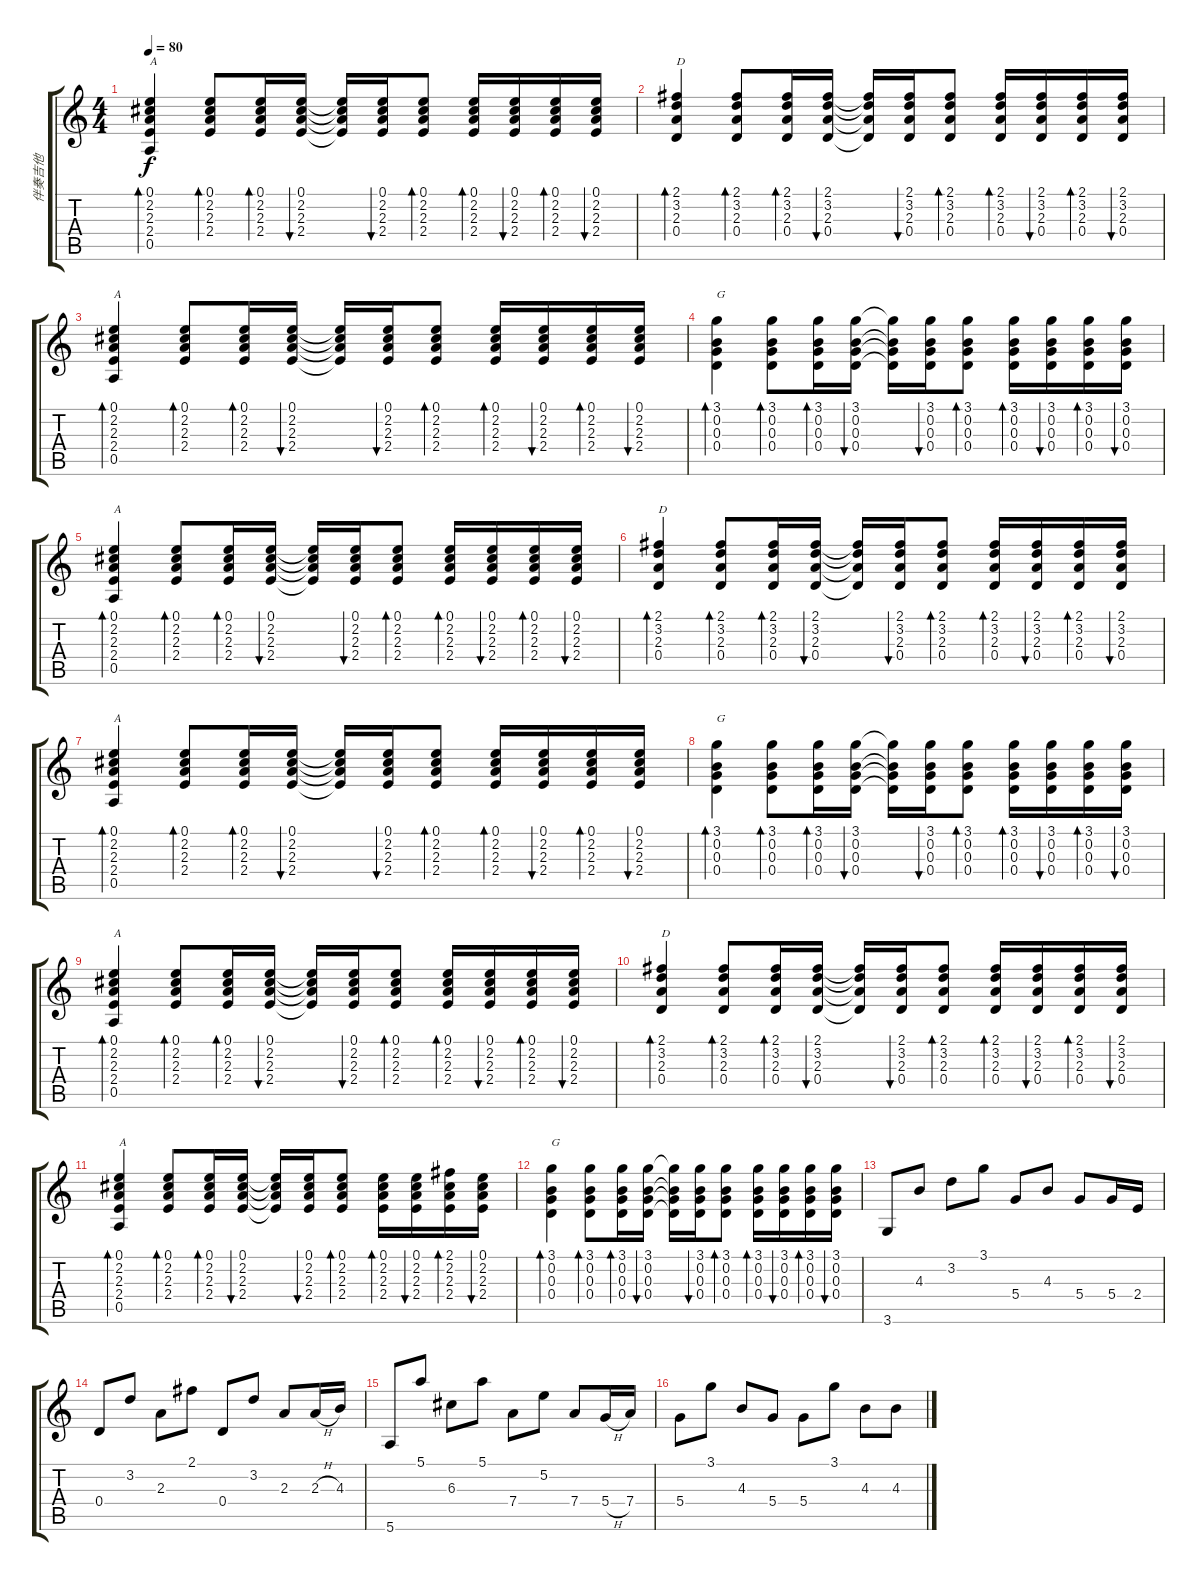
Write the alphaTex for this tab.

\track ("伴奏吉他" "伴奏吉他") {instrument acousticguitarsteel}
\staff {score tabs}
\tuning (E4 B3 G3 D3 A2 E2) {hide}
\ts (4 4)
\tempo 80
\clef g2
\ks c
(0.1 2.2 2.3 2.4 0.5).4{bd 30 txt "A" dy f} (0.1 2.2 2.3 2.4).8{bd 30} (0.1 2.2 2.3 2.4).16{bd 30} (0.1 2.2 2.3 2.4).16{bu 30} (0.1{t} 2.2{t} 2.3{t} 2.4{t}).16 (0.1 2.2 2.3 2.4).16{bu 30} (0.1 2.2 2.3 2.4).8{bd 30} (0.1 2.2 2.3 2.4).16{bd 30} (0.1 2.2 2.3 2.4).16{bu 30} (0.1 2.2 2.3 2.4).16{bd 30} (0.1 2.2 2.3 2.4).16{bu 30} |
(2.1 3.2 2.3 0.4).4{bd 30 txt "D"} (2.1 3.2 2.3 0.4).8{bd 30} (2.1 3.2 2.3 0.4).16{bd 30} (2.1 3.2 2.3 0.4).16{bu 30} (2.1{t} 3.2{t} 2.3{t} 0.4{t}).16 (2.1 3.2 2.3 0.4).16{bu 30} (2.1 3.2 2.3 0.4).8{bd 30} (2.1 3.2 2.3 0.4).16{bd 30} (2.1 3.2 2.3 0.4).16{bu 30} (2.1 3.2 2.3 0.4).16{bd 30} (2.1 3.2 2.3 0.4).16{bu 30} |
(0.1 2.2 2.3 2.4 0.5).4{bd 30 txt "A"} (0.1 2.2 2.3 2.4).8{bd 30} (0.1 2.2 2.3 2.4).16{bd 30} (0.1 2.2 2.3 2.4).16{bu 30} (0.1{t} 2.2{t} 2.3{t} 2.4{t}).16 (0.1 2.2 2.3 2.4).16{bu 30} (0.1 2.2 2.3 2.4).8{bd 30} (0.1 2.2 2.3 2.4).16{bd 30} (0.1 2.2 2.3 2.4).16{bu 30} (0.1 2.2 2.3 2.4).16{bd 30} (0.1 2.2 2.3 2.4).16{bu 30} |
(3.1 0.2 0.3 0.4).4{bd 30 txt "G"} (3.1 0.2 0.3 0.4).8{bd 30} (3.1 0.2 0.3 0.4).16{bd 30} (3.1 0.2 0.3 0.4).16{bu 30} (3.1{t} 0.2{t} 0.3{t} 0.4{t}).16 (3.1 0.2 0.3 0.4).16{bu 30} (3.1 0.2 0.3 0.4).8{bd 30} (3.1 0.2 0.3 0.4).16{bd 30} (3.1 0.2 0.3 0.4).16{bu 30} (3.1 0.2 0.3 0.4).16{bd 30} (3.1 0.2 0.3 0.4).16{bu 30} |
(0.1 2.2 2.3 2.4 0.5).4{bd 30 txt "A"} (0.1 2.2 2.3 2.4).8{bd 30} (0.1 2.2 2.3 2.4).16{bd 30} (0.1 2.2 2.3 2.4).16{bu 30} (0.1{t} 2.2{t} 2.3{t} 2.4{t}).16 (0.1 2.2 2.3 2.4).16{bu 30} (0.1 2.2 2.3 2.4).8{bd 30} (0.1 2.2 2.3 2.4).16{bd 30} (0.1 2.2 2.3 2.4).16{bu 30} (0.1 2.2 2.3 2.4).16{bd 30} (0.1 2.2 2.3 2.4).16{bu 30} |
(2.1 3.2 2.3 0.4).4{bd 30 txt "D"} (2.1 3.2 2.3 0.4).8{bd 30} (2.1 3.2 2.3 0.4).16{bd 30} (2.1 3.2 2.3 0.4).16{bu 30} (2.1{t} 3.2{t} 2.3{t} 0.4{t}).16 (2.1 3.2 2.3 0.4).16{bu 30} (2.1 3.2 2.3 0.4).8{bd 30} (2.1 3.2 2.3 0.4).16{bd 30} (2.1 3.2 2.3 0.4).16{bu 30} (2.1 3.2 2.3 0.4).16{bd 30} (2.1 3.2 2.3 0.4).16{bu 30} |
(0.1 2.2 2.3 2.4 0.5).4{bd 30 txt "A"} (0.1 2.2 2.3 2.4).8{bd 30} (0.1 2.2 2.3 2.4).16{bd 30} (0.1 2.2 2.3 2.4).16{bu 30} (0.1{t} 2.2{t} 2.3{t} 2.4{t}).16 (0.1 2.2 2.3 2.4).16{bu 30} (0.1 2.2 2.3 2.4).8{bd 30} (0.1 2.2 2.3 2.4).16{bd 30} (0.1 2.2 2.3 2.4).16{bu 30} (0.1 2.2 2.3 2.4).16{bd 30} (0.1 2.2 2.3 2.4).16{bu 30} |
(3.1 0.2 0.3 0.4).4{bd 30 txt "G"} (3.1 0.2 0.3 0.4).8{bd 30} (3.1 0.2 0.3 0.4).16{bd 30} (3.1 0.2 0.3 0.4).16{bu 30} (3.1{t} 0.2{t} 0.3{t} 0.4{t}).16 (3.1 0.2 0.3 0.4).16{bu 30} (3.1 0.2 0.3 0.4).8{bd 30} (3.1 0.2 0.3 0.4).16{bd 30} (3.1 0.2 0.3 0.4).16{bu 30} (3.1 0.2 0.3 0.4).16{bd 30} (3.1 0.2 0.3 0.4).16{bu 30} |
(0.1 2.2 2.3 2.4 0.5).4{bd 30 txt "A"} (0.1 2.2 2.3 2.4).8{bd 30} (0.1 2.2 2.3 2.4).16{bd 30} (0.1 2.2 2.3 2.4).16{bu 30} (0.1{t} 2.2{t} 2.3{t} 2.4{t}).16 (0.1 2.2 2.3 2.4).16{bu 30} (0.1 2.2 2.3 2.4).8{bd 30} (0.1 2.2 2.3 2.4).16{bd 30} (0.1 2.2 2.3 2.4).16{bu 30} (0.1 2.2 2.3 2.4).16{bd 30} (0.1 2.2 2.3 2.4).16{bu 30} |
(2.1 3.2 2.3 0.4).4{bd 30 txt "D"} (2.1 3.2 2.3 0.4).8{bd 30} (2.1 3.2 2.3 0.4).16{bd 30} (2.1 3.2 2.3 0.4).16{bu 30} (2.1{t} 3.2{t} 2.3{t} 0.4{t}).16 (2.1 3.2 2.3 0.4).16{bu 30} (2.1 3.2 2.3 0.4).8{bd 30} (2.1 3.2 2.3 0.4).16{bd 30} (2.1 3.2 2.3 0.4).16{bu 30} (2.1 3.2 2.3 0.4).16{bd 30} (2.1 3.2 2.3 0.4).16{bu 30} |
(0.1 2.2 2.3 2.4 0.5).4{bd 30 txt "A"} (0.1 2.2 2.3 2.4).8{bd 30} (0.1 2.2 2.3 2.4).16{bd 30} (0.1 2.2 2.3 2.4).16{bu 30} (0.1{t} 2.2{t} 2.3{t} 2.4{t}).16 (0.1 2.2 2.3 2.4).16{bu 30} (0.1 2.2 2.3 2.4).8{bd 30} (0.1 2.2 2.3 2.4).16{bd 30} (0.1 2.2 2.3 2.4).16{bu 30} (2.1 2.2 2.3 2.4).16{bd 30} (0.1 2.2 2.3 2.4).16{bu 30} |
(3.1 0.2 0.3 0.4).4{bd 30 txt "G"} (3.1 0.2 0.3 0.4).8{bd 30} (3.1 0.2 0.3 0.4).16{bd 30} (3.1 0.2 0.3 0.4).16{bu 30} (3.1{t} 0.2{t} 0.3{t} 0.4{t}).16 (3.1 0.2 0.3 0.4).16{bu 30} (3.1 0.2 0.3 0.4).8{bd 30} (3.1 0.2 0.3 0.4).16{bd 30} (3.1 0.2 0.3 0.4).16{bu 30} (3.1 0.2 0.3 0.4).16{bd 30} (3.1 0.2 0.3 0.4).16{bu 30} |
3.6.8 4.3.8 3.2.8 3.1.8 5.4.8 4.3.8 5.4.8 5.4.16 2.4.16 |
0.4.8 3.2.8 2.3.8 2.1.8 0.4.8 3.2.8 2.3.8 2.3{h}.16 4.3.16 |
5.6.8 5.1.8 6.3.8 5.1.8 7.4.8 5.2.8 7.4.8 5.4{h}.16 7.4.16 |
5.4.8 3.1.8 4.3.8 5.4.8 5.4.8 3.1.8 4.3.8 4.3.8
